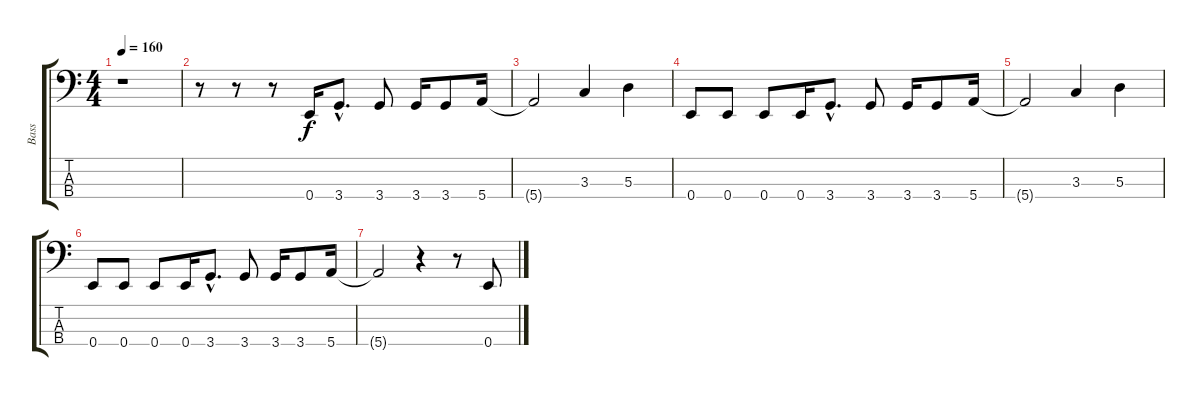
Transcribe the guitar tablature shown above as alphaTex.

\track ("Bass" "Bass") {instrument electricbasspick}
\staff {score tabs}
\tuning (G2 D2 A1 E1) {hide}
\ts (4 4)
\tempo 160
\clef f4
\ks c
r.1{dy f} |
r.8 r.8 r.8 0.4.16 3.4{hac}.8{d} 3.4.8 3.4.16 3.4.8 5.4.16 |
5.4{t}.2 3.3.4 5.3.4 |
0.4.8 0.4.8 0.4.8 0.4.16 3.4{hac}.8{d} 3.4.8 3.4.16 3.4.8 5.4.16 |
5.4{t}.2 3.3.4 5.3.4 |
0.4.8 0.4.8 0.4.8 0.4.16 3.4{hac}.8{d} 3.4.8 3.4.16 3.4.8 5.4.16 |
5.4{t}.2 r.4 r.8 0.4.8
